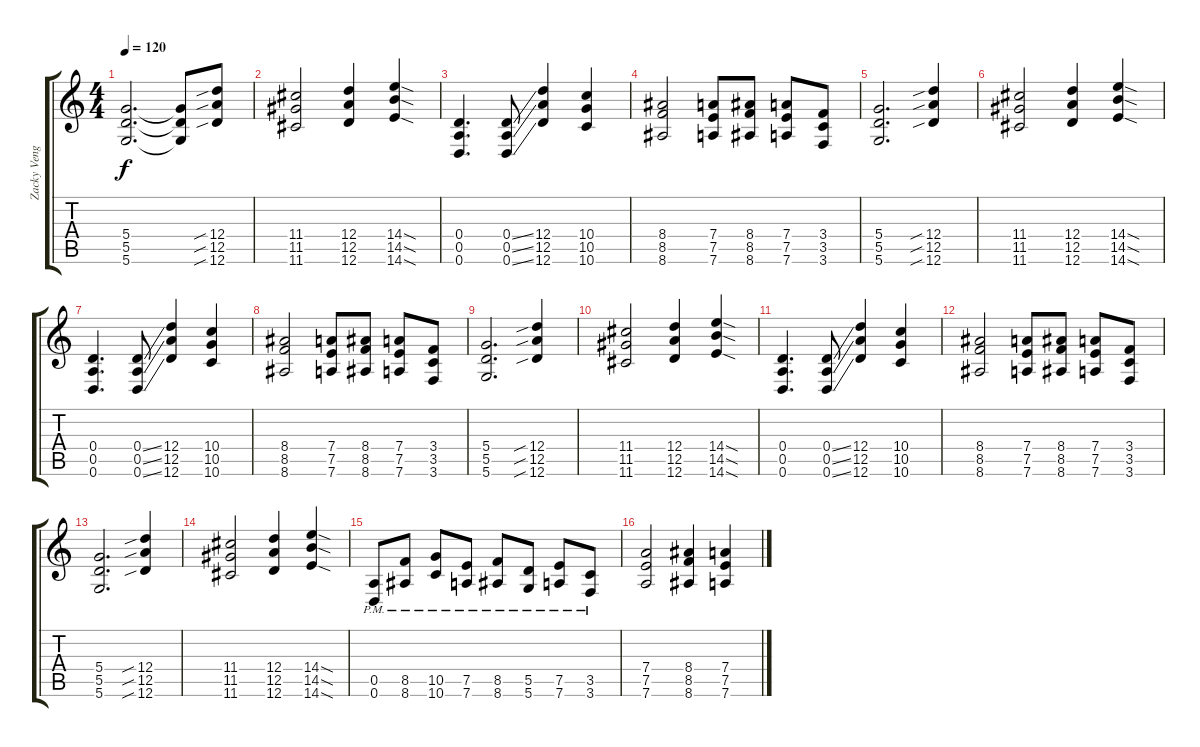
\track ("Zacky Vengance" "Zacky Veng") {instrument distortionguitar}
\staff {score tabs}
\tuning (E4 B3 G3 D3 A2 D2) {hide}
\ts (4 4)
\tempo 120
\clef g2
\ks c
(5.4 5.5 5.6).2{d dy f} (5.4{t} 5.5{t} 5.6{t}).8 (12.4{sib} 12.5{sib} 12.6{sib}).8 |
(11.4 11.5 11.6).2 (12.4 12.5 12.6).4 (14.4{sod} 14.5{sod} 14.6{sod}).4 |
(0.4 0.5 0.6).4{d} (0.4{ss} 0.5{ss} 0.6{ss}).8 (12.4 12.5 12.6).4 (10.4 10.5 10.6).4 |
(8.4 8.5 8.6).2 (7.4 7.5 7.6).8 (8.4 8.5 8.6).8 (7.4 7.5 7.6).8 (3.4 3.5 3.6).8 |
(5.4 5.5 5.6).2{d} (12.4{sib} 12.5{sib} 12.6{sib}).4 |
(11.4 11.5 11.6).2 (12.4 12.5 12.6).4 (14.4{sod} 14.5{sod} 14.6{sod}).4 |
(0.4 0.5 0.6).4{d} (0.4{ss} 0.5{ss} 0.6{ss}).8 (12.4 12.5 12.6).4 (10.4 10.5 10.6).4 |
(8.4 8.5 8.6).2 (7.4 7.5 7.6).8 (8.4 8.5 8.6).8 (7.4 7.5 7.6).8 (3.4 3.5 3.6).8 |
(5.4 5.5 5.6).2{d} (12.4{sib} 12.5{sib} 12.6{sib}).4 |
(11.4 11.5 11.6).2 (12.4 12.5 12.6).4 (14.4{sod} 14.5{sod} 14.6{sod}).4 |
(0.4 0.5 0.6).4{d} (0.4{ss} 0.5{ss} 0.6{ss}).8 (12.4 12.5 12.6).4 (10.4 10.5 10.6).4 |
(8.4 8.5 8.6).2 (7.4 7.5 7.6).8 (8.4 8.5 8.6).8 (7.4 7.5 7.6).8 (3.4 3.5 3.6).8 |
(5.4 5.5 5.6).2{d} (12.4{sib} 12.5{sib} 12.6{sib}).4 |
(11.4 11.5 11.6).2 (12.4 12.5 12.6).4 (14.4{sod} 14.5{sod} 14.6{sod}).4 |
(0.5{pm} 0.6{pm}).8 (8.5{pm} 8.6{pm}).8 (10.5{pm} 10.6{pm}).8 (7.5{pm} 7.6{pm}).8 (8.5{pm} 8.6{pm}).8 (5.5{pm} 5.6{pm}).8 (7.5{pm} 7.6{pm}).8 (3.5{pm} 3.6{pm}).8 |
(7.4 7.5 7.6).2 (8.4 8.5 8.6).4 (7.4 7.5 7.6).4
